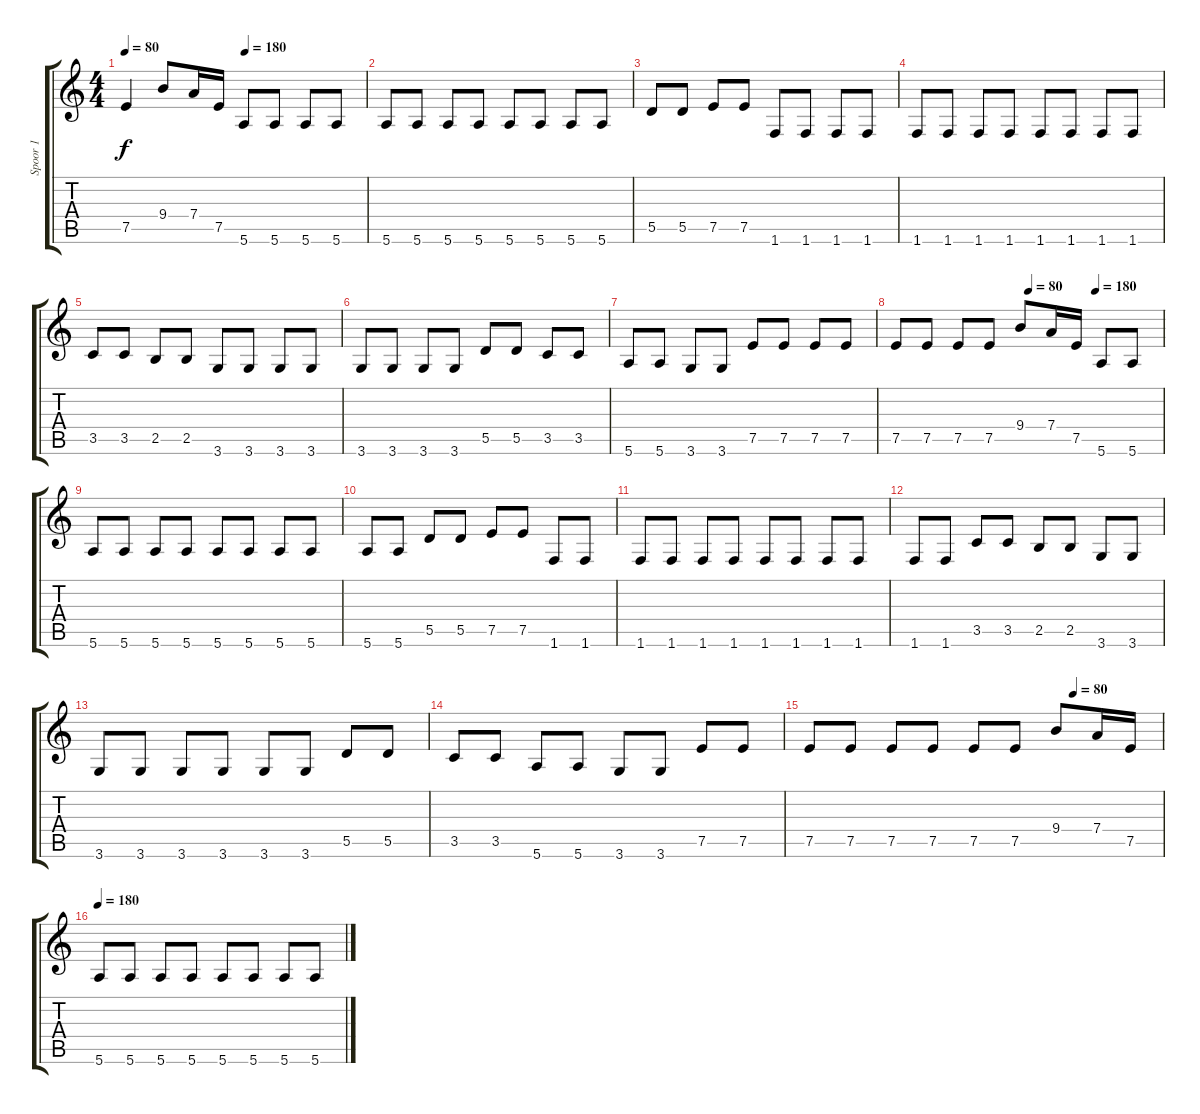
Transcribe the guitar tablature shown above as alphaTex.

\track ("Spoor 1" "Spoor 1") {instrument distortionguitar}
\staff {score tabs}
\tuning (E4 B3 G3 D3 A2 E2) {hide}
\ts (4 4)
\tempo 80
\tempo (180 0.5)
\clef g2
\ks c
7.5.4{dy f} 9.4.8 7.4.16 7.5.16 5.6.8 5.6.8 5.6.8 5.6.8 |
5.6.8 5.6.8 5.6.8 5.6.8 5.6.8 5.6.8 5.6.8 5.6.8 |
5.5.8 5.5.8 7.5.8 7.5.8 1.6.8 1.6.8 1.6.8 1.6.8 |
1.6.8 1.6.8 1.6.8 1.6.8 1.6.8 1.6.8 1.6.8 1.6.8 |
3.5.8 3.5.8 2.5.8 2.5.8 3.6.8 3.6.8 3.6.8 3.6.8 |
3.6.8 3.6.8 3.6.8 3.6.8 5.5.8 5.5.8 3.5.8 3.5.8 |
5.6.8 5.6.8 3.6.8 3.6.8 7.5.8 7.5.8 7.5.8 7.5.8 |
\tempo (80 0.5)
\tempo (180 0.75)
7.5.8 7.5.8 7.5.8 7.5.8 9.4.8 7.4.16 7.5.16 5.6.8 5.6.8 |
5.6.8 5.6.8 5.6.8 5.6.8 5.6.8 5.6.8 5.6.8 5.6.8 |
5.6.8 5.6.8 5.5.8 5.5.8 7.5.8 7.5.8 1.6.8 1.6.8 |
1.6.8 1.6.8 1.6.8 1.6.8 1.6.8 1.6.8 1.6.8 1.6.8 |
1.6.8 1.6.8 3.5.8 3.5.8 2.5.8 2.5.8 3.6.8 3.6.8 |
3.6.8 3.6.8 3.6.8 3.6.8 3.6.8 3.6.8 5.5.8 5.5.8 |
3.5.8 3.5.8 5.6.8 5.6.8 3.6.8 3.6.8 7.5.8 7.5.8 |
\tempo (80 0.75)
7.5.8 7.5.8 7.5.8 7.5.8 7.5.8 7.5.8 9.4.8 7.4.16 7.5.16 |
\tempo 180
5.6.8 5.6.8 5.6.8 5.6.8 5.6.8 5.6.8 5.6.8 5.6.8
